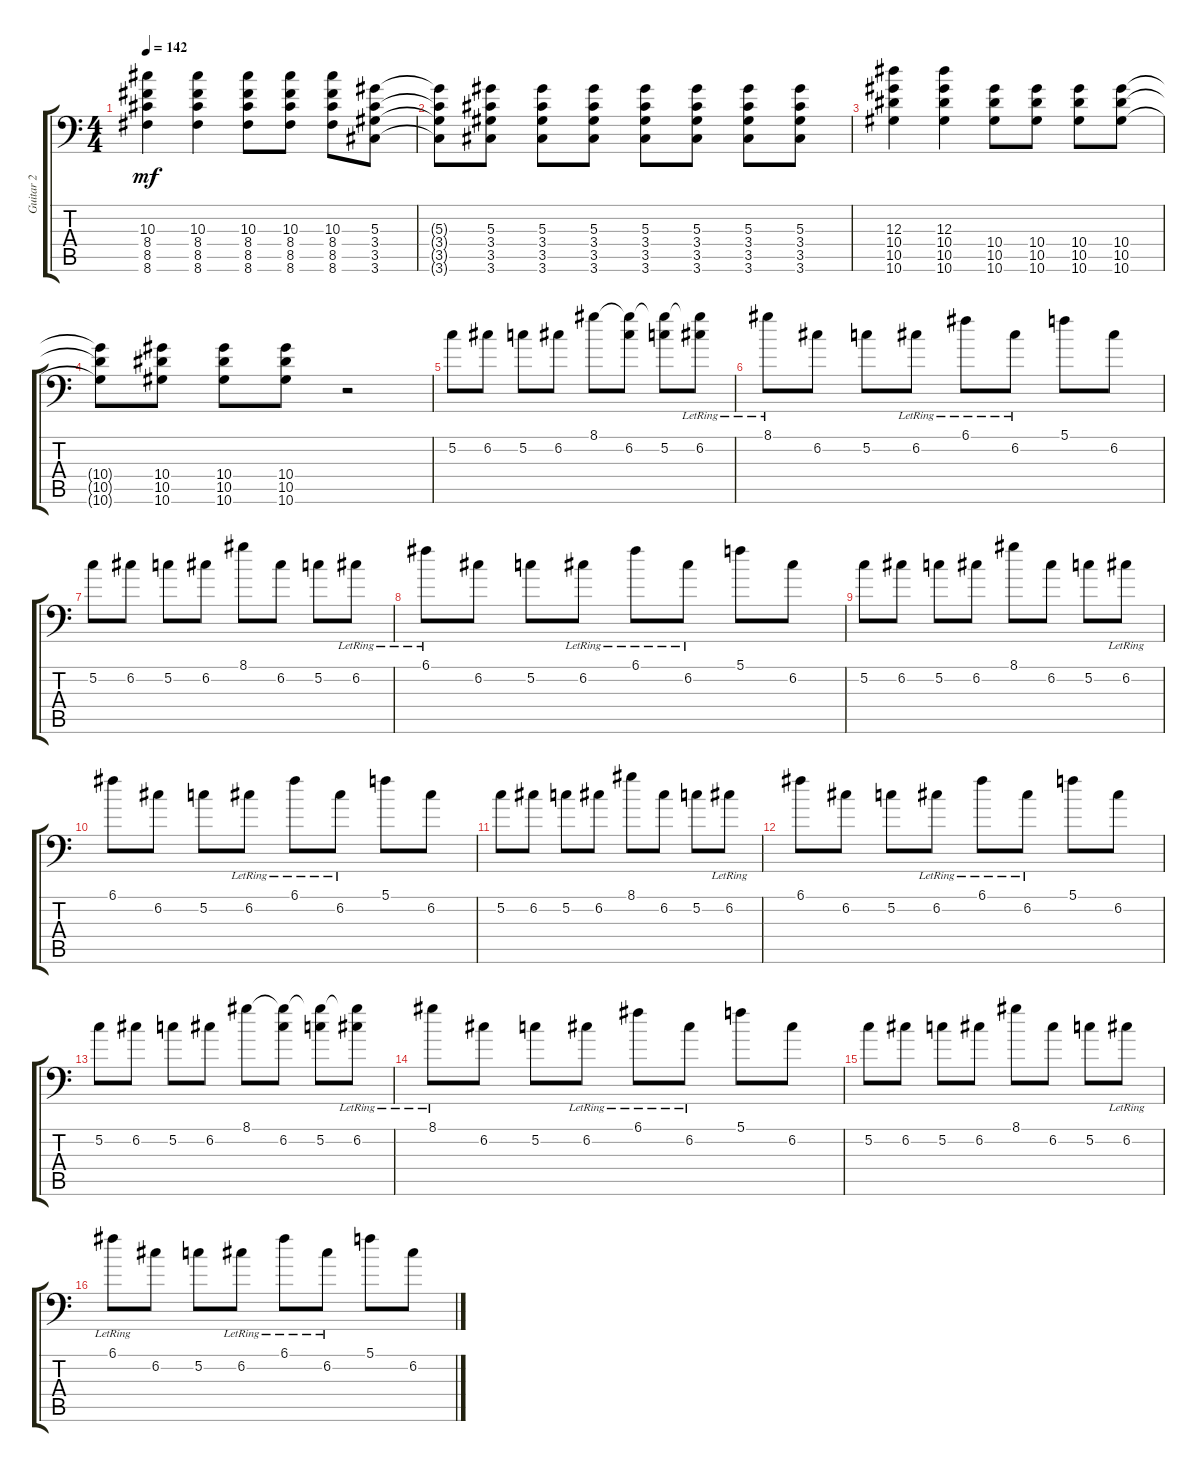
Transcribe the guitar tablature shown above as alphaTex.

\track ("Guitar 2" "Guitar 2") {instrument distortionguitar}
\staff {score tabs}
\tuning (C4 G3 Eb3 Bb2 F2 Bb1) {hide}
\ts (4 4)
\tempo 142
\clef f4
\ks c
(10.3 8.4 8.5 8.6).4{dy mf} (10.3 8.4 8.5 8.6).4 (10.3 8.4 8.5 8.6).8 (10.3 8.4 8.5 8.6).8 (10.3 8.4 8.5 8.6).8 (5.3 3.4 3.5 3.6).8 |
(5.3{t} 3.4{t} 3.5{t} 3.6{t}).8 (5.3 3.4 3.5 3.6).8 (5.3 3.4 3.5 3.6).8 (5.3 3.4 3.5 3.6).8 (5.3 3.4 3.5 3.6).8 (5.3 3.4 3.5 3.6).8 (5.3 3.4 3.5 3.6).8 (5.3 3.4 3.5 3.6).8 |
(12.3 10.4 10.5 10.6).4 (12.3 10.4 10.5 10.6).4 (10.4 10.5 10.6).8 (10.4 10.5 10.6).8 (10.4 10.5 10.6).8 (10.4 10.5 10.6).8 |
(10.4{t} 10.5{t} 10.6{t}).8 (10.4 10.5 10.6).8 (10.4 10.5 10.6).8 (10.4 10.5 10.6).8 r.2 |
5.2.8 6.2.8 5.2.8 6.2.8 8.1.8 (8.1{t} 6.2).8 (8.1{t} 5.2).8 (8.1{t} 6.2{lr}).8 |
8.1{lr}.8 6.2.8 5.2.8 6.2{lr}.8 6.1{lr}.8 6.2{lr}.8 5.1.8 6.2.8 |
5.2.8 6.2.8 5.2.8 6.2.8 8.1.8 6.2.8 5.2.8 6.2{lr}.8 |
6.1{lr}.8 6.2.8 5.2.8 6.2{lr}.8 6.1{lr}.8 6.2{lr}.8 5.1.8 6.2.8 |
5.2.8 6.2.8 5.2.8 6.2.8 8.1.8 6.2.8 5.2.8 6.2{lr}.8 |
6.1.8 6.2.8 5.2.8 6.2{lr}.8 6.1{lr}.8 6.2{lr}.8 5.1.8 6.2.8 |
5.2.8 6.2.8 5.2.8 6.2.8 8.1.8 6.2.8 5.2.8 6.2{lr}.8 |
6.1.8 6.2.8 5.2.8 6.2{lr}.8 6.1{lr}.8 6.2{lr}.8 5.1.8 6.2.8 |
5.2.8 6.2.8 5.2.8 6.2.8 8.1.8 (8.1{t} 6.2).8 (8.1{t} 5.2).8 (8.1{t} 6.2{lr}).8 |
8.1{lr}.8 6.2.8 5.2.8 6.2{lr}.8 6.1{lr}.8 6.2{lr}.8 5.1.8 6.2.8 |
5.2.8 6.2.8 5.2.8 6.2.8 8.1.8 6.2.8 5.2.8 6.2{lr}.8 |
6.1{lr}.8 6.2.8 5.2.8 6.2{lr}.8 6.1{lr}.8 6.2{lr}.8 5.1.8 6.2.8
